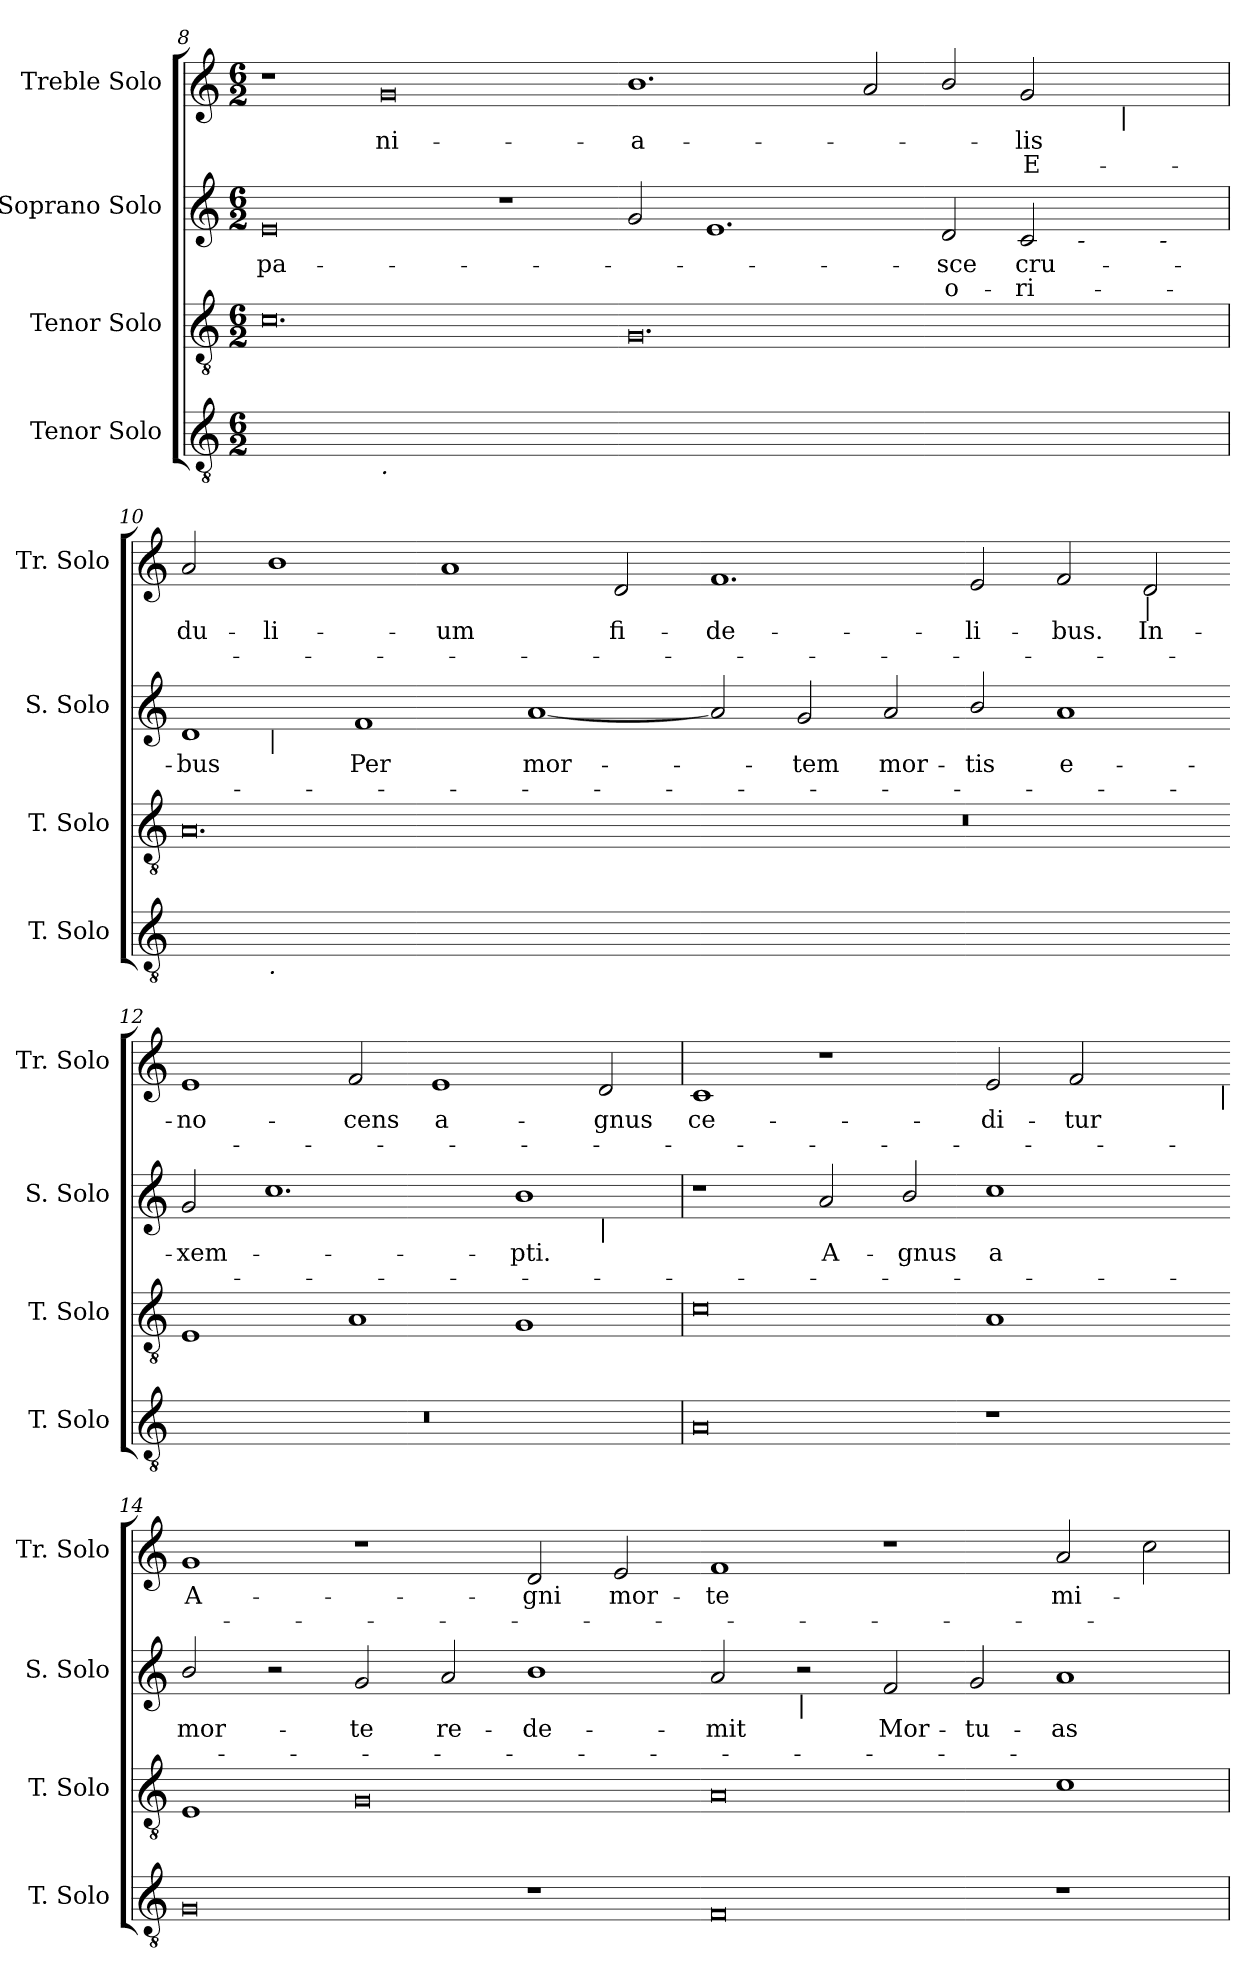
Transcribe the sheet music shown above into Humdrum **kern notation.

**kern	**kern	**kern	**text	**text	**kern	**text	**text
*part4	*part3	*part2	*part2	*part2	*part1	*part1	*part1
*staff4	*staff3	*staff2	*staff2	*staff2	*staff1	*staff1	*staff1
*I"Tenor Solo	*I"Tenor Solo	*I"Soprano Solo	*	*	*I"Treble Solo	*	*
*I'T. Solo	*I'T. Solo	*I'S. Solo	*	*	*I'Tr. Solo	*	*
*clefGv2	*clefGv2	*clefG2	*	*	*clefG2	*	*
*ITrd7c12	*ITrd7c12	*	*	*	*	*	*
*k[]	*k[]	*k[]	*	*	*k[]	*	*
*C:	*C:	*C:	*	*	*C:	*	*
*M6/2	*M6/2	*M6/2	*	*	*M6/2	*	*
=8	=8	=8	=8	=8	=8	=8	=8
!	!	!	!LO:LY:b:color=#000000	!	!	!	!
*^	*	*	*	*	*	*	*
[<0.EEiyy	1ryy	0.Ci	0ei	pa-	.	1r	.	.
!	!LO:TX:b:i:t=.	!	!	!	!	!	!	!
!	!	!	!	!	!	!	!LO:LY:b:color=#000000	!
.	0ryy	.	.	.	.	0gi	-ni-	.
.	.	.	1r	.	.	.	.	.
*v	*v	*	*	*	*	*	*	*
=9-	=9-	=9-	=9-	=9-	=9-	=9-	=9-
*^	*	*	*	*	*	*	*
!	!	!	!	!	!	!	!LO:LY:b:color=#000000	!
*	*	*	*^	*	*	*^	*	*
*v	*v	*	*	*^	*	*	*	*	*	*
0.EEiyy]	0.GGi	2gi/	1ryy	1ryy	.	.	1.bi	1ryy	-a-	.
.	.	1.ei	.	.	.	.	.	.	.	.
.	.	.	1ryy	1ryy	.	.	.	1ryy	.	.
.	.	.	.	.	.	.	2ai/	.	.	.
!	!	!	!	!	!LO:LY:b:color=#000000	!LO:LY:b:color=#000000	!	!	!	!
.	.	2di/	2ryy	2ryy	-sce	o-	2bi/	2ryy	.	.
!	!	!	!	!	!LO:LY:b:color=#000000	!LO:LY:b:color=#000000	!	!	!	!
!	!	!	!	!	!	!	!	!	!LO:LY:b:color=#000000	!LO:LY:b:color=#000000
.	.	2ci/	8ryy	4ryy	-cru-	-ri-	2gi/	8ryy	-lis	E-
.	.	.	32ryy	.	.	.	.	16ryy	.	.
.	.	.	128..ryy	.	.	.	.	.	.	.
!	!	!	!LO:TX:b:i:t=-	!	!	!	!	!	!	!
.	.	.	4ryy	.	.	.	.	.	.	.
.	.	.	.	.	.	.	.	32ryy	.	.
.	.	.	.	.	.	.	.	64ryy	.	.
.	.	.	.	.	.	.	.	128ryy	.	.
.	.	.	.	.	.	.	.	512ryy	.	.
!	!	!	!	!	!	!	!	!LO:TX:b:i:t=|	!	!
.	.	.	.	.	.	.	.	4ryy	.	.
.	.	.	.	16ryy	.	.	.	.	.	.
.	.	.	.	64.ryy	.	.	.	.	.	.
!	!	!	!	!LO:TX:b:i:t=-	!	!	!	!	!	!
.	.	.	.	8ryy	.	.	.	.	.	.
.	.	.	16ryy	.	.	.	.	.	.	.
.	.	.	.	32ryy	.	.	.	.	.	.
.	.	.	64ryy	.	.	.	.	.	.	.
.	.	.	.	128ryy	.	.	.	.	.	.
.	.	.	.	.	.	.	.	256.ryy	.	.
.	.	.	512ryy	.	.	.	.	.	.	.
*	*	*v	*v	*v	*	*	*	*	*	*
*	*	*	*	*	*v	*v	*	*
=10	=10	=10	=10	=10	=10	=10	=10
*	*	*^	*	*	*^	*	*
*	*	*	*^	*	*	*	*	*	*
!	!	!	!	!	!LO:LY:b:color=#000000	!	!	!	!	!
*	*	*v	*v	*v	*	*	*	*	*	*
*	*	*	*	*	*v	*v	*	*
*	*	*^	*	*	*^	*	*
*	*	*	*^	*	*	*	*	*	*
!	!	!	!	!	!	!	!	!	!LO:LY:b:color=#000000	!
*	*	*	*v	*v	*	*	*	*	*	*
*^	*	*	*	*	*	*v	*v	*	*
[<0.DDiyy	2ryy	0.AAi	1di	2ryy	-bus	.	2ai/	-du-	.
!	!	!	!	!LO:TX:b:i:t=|	!	!	!	!	!
!	!LO:TX:b:i:t=.	!	!	!	!	!	!	!	!
!	!	!	!	!	!	!	!	!LO:LY:b:color=#000000	!
.	1ryy	.	.	1ryy	.	.	1bi	-li-	.
!	!	!	!	!	!LO:LY:b:color=#000000	!	!	!	!
.	.	.	1fi	.	Per	.	.	.	.
!	!	!	!	!	!	!	!	!LO:LY:b:color=#000000	!
.	1.ryy	.	.	1.ryy	.	.	1ai	-um	.
!	!	!	!	!	!LO:LY:b:color=#000000	!	!	!	!
.	.	.	[<1ai	.	mor-	.	.	.	.
!	!	!	!	!	!	!	!	!LO:LY:b:color=#000000	!
.	.	.	.	.	.	.	2di/	fi-	.
=11-	=11-	=11-	=11-	=11-	=11-	=11-	=11-	=11-	=11-
!	!	!LO:N:vis=1	!	!	!	!	!	!	!
*v	*v	*	*v	*v	*	*	*	*	*
*^	*	*^	*	*	*	*	*
!	!	!	!	!	!	!	!	!LO:LY:b:color=#000000	!
*v	*v	*	*v	*v	*	*	*	*	*
0.DDiyy]	0.r	2ai/]	.	.	1.fi	-de-	.
!	!	!	!LO:LY:b:color=#000000	!	!	!	!
.	.	2gi/	-tem	.	.	.	.
!	!	!	!LO:LY:b:color=#000000	!	!	!	!
.	.	2ai/	mor-	.	.	.	.
!	!	!	!LO:LY:b:color=#000000	!	!	!	!
!	!	!	!	!	!	!LO:LY:b:color=#000000	!
.	.	2bi/	-tis	.	2ei/	-li-	.
!	!	!	!LO:LY:b:color=#000000	!	!	!	!
!	!	!	!	!	!	!LO:LY:b:color=#000000	!
.	.	1ai	e-	.	2fi/	-bus.	.
!	!	!	!	!	!LO:TX:b:i:t=|	!	!
!	!	!	!	!	!	!LO:LY:b:color=#000000	!
.	.	.	.	.	2di/	In-	.
=12-	=12-	=12-	=12-	=12-	=12-	=12-	=12-
!LO:N:vis=1	!	!	!	!	!	!	!
!	!	!	!LO:LY:b:color=#000000	!	!	!	!
!	!	!	!	!	!	!LO:LY:b:color=#000000	!
*	*	*^	*	*	*	*	*
0.r	1EEi	2gi/	1ryy	-xem-	.	1ei	-no-	.
.	.	1.cci	.	.	.	.	.	.
!	!	!	!	!	!	!	!LO:LY:b:color=#000000	!
.	1AAi	.	1.ryy	.	.	2fi/	-cens	.
!	!	!	!	!	!	!	!LO:LY:b:color=#000000	!
.	.	.	.	.	.	1ei	a-	.
!	!	!	!	!LO:LY:b:color=#000000	!	!	!	!
.	1GGi	1bi	.	-pti.	.	.	.	.
!	!	!	!LO:TX:b:i:t=|	!	!	!	!	!
!	!	!	!	!	!	!	!LO:LY:b:color=#000000	!
.	.	.	2ryy	.	.	2di/	-gnus	.
*	*	*v	*v	*	*	*	*	*
!!LO:LB:g=z
=13	=13	=13	=13	=13	=13	=13	=13
*	*	*^	*	*	*	*	*
!	!	!	!	!	!	!	!LO:LY:b:color=#000000	!
*	*	*v	*v	*	*	*^	*	*
0AAi	0Ci	1r	.	.	1ci	1ryy	ce-	.
!	!	!	!LO:LY:b:color=#000000	!	!	!	!	!
.	.	2ai/	A-	.	1r	1ryy	.	.
!	!	!	!LO:LY:b:color=#000000	!	!	!	!	!
.	.	2bi/	-gnus	.	.	.	.	.
!	!	!	!LO:LY:b:color=#000000	!	!	!	!	!
!	!	!	!	!	!	!	!LO:LY:b:color=#000000	!
1r	1AAi	1cci	a	.	2ei/	2ryy	-di-	.
!	!	!	!	!	!	!	!LO:LY:b:color=#000000	!
.	.	.	.	.	2fi/	4ryy	-tur	.
.	.	.	.	.	.	8ryy	.	.
.	.	.	.	.	.	16ryy	.	.
.	.	.	.	.	.	32ryy	.	.
.	.	.	.	.	.	64ryy	.	.
.	.	.	.	.	.	128...ryy	.	.
!	!	!	!	!	!	!LO:TX:b:i:t=|	!	!
.	.	.	.	.	.	1024ryy	.	.
*	*	*	*	*	*v	*v	*	*
=14-	=14-	=14-	=14-	=14-	=14-	=14-	=14-
*	*	*	*	*	*^	*	*
!	!	!	!LO:LY:b:color=#000000	!	!	!	!	!
*	*	*	*	*	*v	*v	*	*
*	*	*	*	*	*^	*	*
!	!	!	!	!	!	!	!LO:LY:b:color=#000000	!
*	*	*	*	*	*v	*v	*	*
0GGi	1EEi	2bi/	mor-	.	1gi	A-	.
.	.	2r	.	.	.	.	.
!	!	!	!LO:LY:b:color=#000000	!	!	!	!
.	0GGi	2gi/	-te	.	1r	.	.
!	!	!	!LO:LY:b:color=#000000	!	!	!	!
.	.	2ai/	re-	.	.	.	.
!	!	!	!LO:LY:b:color=#000000	!	!	!	!
!	!	!	!	!	!	!LO:LY:b:color=#000000	!
1r	.	1bi	-de-	.	2di/	-gni	.
!	!	!	!	!	!	!LO:LY:b:color=#000000	!
.	.	.	.	.	2ei/	mor-	.
=15-	=15-	=15-	=15-	=15-	=15-	=15-	=15-
!	!	!	!LO:LY:b:color=#000000	!	!	!	!
!	!	!	!	!	!	!LO:LY:b:color=#000000	!
0FFi	0AAi	2ai/	-mit	.	1fi	-te	.
!	!	!LO:TX:b:i:t=|	!	!	!	!	!
.	.	2r	.	.	.	.	.
!	!	!	!LO:LY:b:color=#000000	!	!	!	!
.	.	2fi/	Mor-	.	1r	.	.
!	!	!	!LO:LY:b:color=#000000	!	!	!	!
.	.	2gi/	-tu-	.	.	.	.
!	!	!	!LO:LY:b:color=#000000	!	!	!	!
!	!	!	!	!	!	!LO:LY:b:color=#000000	!
1r	1Ci	1ai	-as	.	2ai/	mi-	.
.	.	.	.	.	2cci\	.	.
=	=	=	=	=	=	=	=
*-	*-	*-	*-	*-	*-	*-	*-
